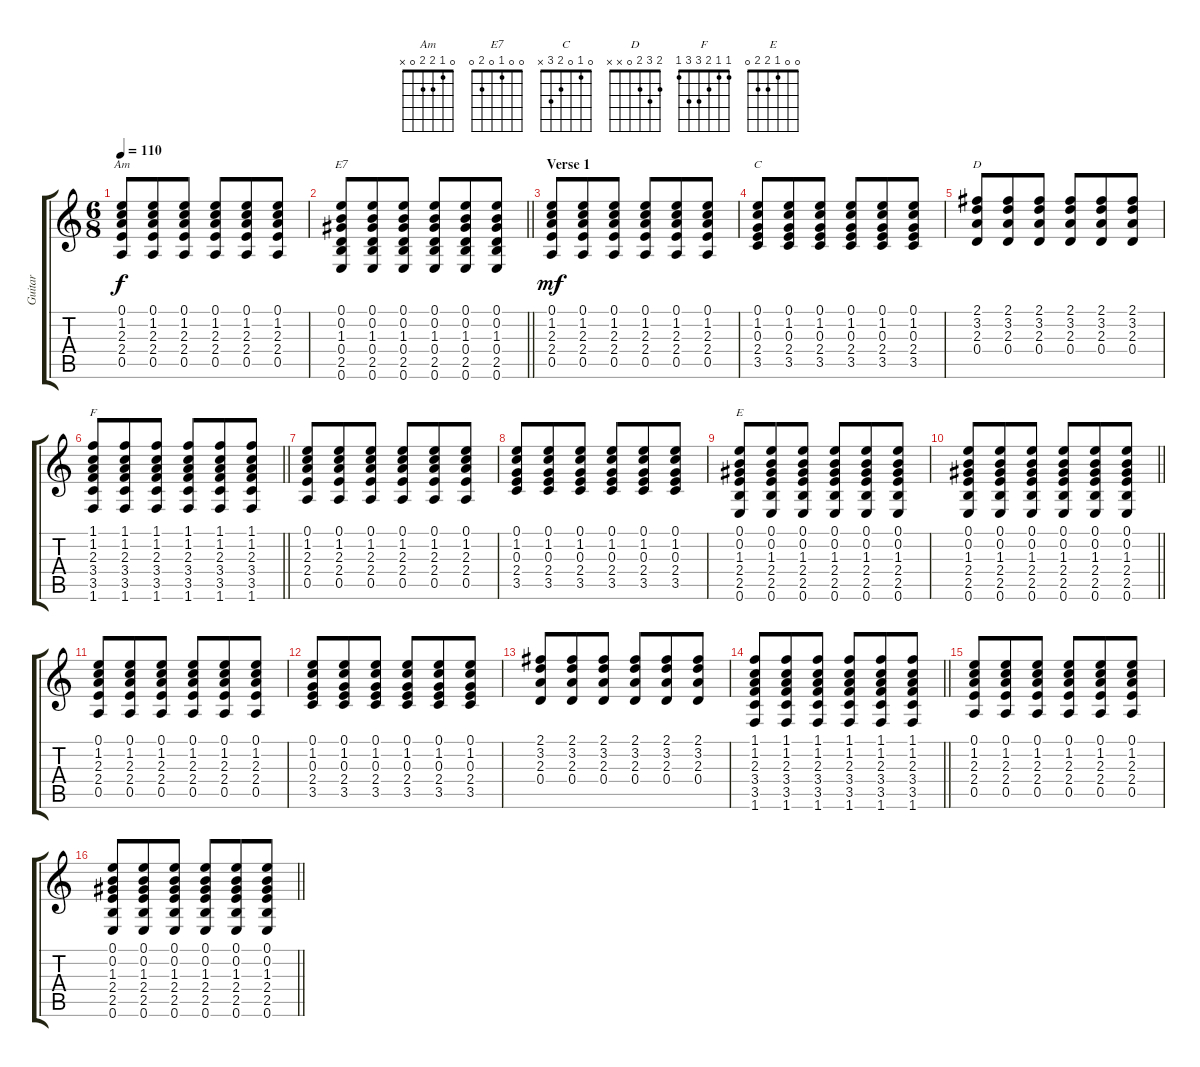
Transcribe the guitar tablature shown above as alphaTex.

\track ("Guitar" "Guitar") {instrument overdrivenguitar}
\staff {score tabs}
\tuning (E4 B3 G3 D3 A2 E2) {hide}
\chord ("Am" 0 1 2 2 0 x)
\chord ("E7" 0 0 1 0 2 0)
\chord ("C" 0 1 0 2 3 x)
\chord ("D" 2 3 2 0 x x)
\chord ("F" 1 1 2 3 3 1)
\chord ("E" 0 0 1 2 2 0)
\ts (6 8)
\tempo 110
\clef g2
\ks c
(0.1 1.2 2.3 2.4 0.5).8{ch "Am" dy f} (0.1 1.2 2.3 2.4 0.5).8 (0.1 1.2 2.3 2.4 0.5).8 (0.1 1.2 2.3 2.4 0.5).8 (0.1 1.2 2.3 2.4 0.5).8 (0.1 1.2 2.3 2.4 0.5).8 |
\barLineRight lightlight
(0.1 0.2 1.3 0.4 2.5 0.6).8{ch "E7"} (0.1 0.2 1.3 0.4 2.5 0.6).8 (0.1 0.2 1.3 0.4 2.5 0.6).8 (0.1 0.2 1.3 0.4 2.5 0.6).8 (0.1 0.2 1.3 0.4 2.5 0.6).8 (0.1 0.2 1.3 0.4 2.5 0.6).8 |
\section ("" "Verse 1")
(0.1 1.2 2.3 2.4 0.5).8{dy mf} (0.1 1.2 2.3 2.4 0.5).8 (0.1 1.2 2.3 2.4 0.5).8 (0.1 1.2 2.3 2.4 0.5).8 (0.1 1.2 2.3 2.4 0.5).8 (0.1 1.2 2.3 2.4 0.5).8 |
(0.1 1.2 0.3 2.4 3.5).8{ch "C"} (0.1 1.2 0.3 2.4 3.5).8 (0.1 1.2 0.3 2.4 3.5).8 (0.1 1.2 0.3 2.4 3.5).8 (0.1 1.2 0.3 2.4 3.5).8 (0.1 1.2 0.3 2.4 3.5).8 |
(2.1 3.2 2.3 0.4).8{ch "D"} (2.1 3.2 2.3 0.4).8 (2.1 3.2 2.3 0.4).8 (2.1 3.2 2.3 0.4).8 (2.1 3.2 2.3 0.4).8 (2.1 3.2 2.3 0.4).8 |
\barLineRight lightlight
(1.1 1.2 2.3 3.4 3.5 1.6).8{ch "F"} (1.1 1.2 2.3 3.4 3.5 1.6).8 (1.1 1.2 2.3 3.4 3.5 1.6).8 (1.1 1.2 2.3 3.4 3.5 1.6).8 (1.1 1.2 2.3 3.4 3.5 1.6).8 (1.1 1.2 2.3 3.4 3.5 1.6).8 |
\section ("" "")
(0.1 1.2 2.3 2.4 0.5).8 (0.1 1.2 2.3 2.4 0.5).8 (0.1 1.2 2.3 2.4 0.5).8 (0.1 1.2 2.3 2.4 0.5).8 (0.1 1.2 2.3 2.4 0.5).8 (0.1 1.2 2.3 2.4 0.5).8 |
(0.1 1.2 0.3 2.4 3.5).8 (0.1 1.2 0.3 2.4 3.5).8 (0.1 1.2 0.3 2.4 3.5).8 (0.1 1.2 0.3 2.4 3.5).8 (0.1 1.2 0.3 2.4 3.5).8 (0.1 1.2 0.3 2.4 3.5).8 |
(0.1 0.2 1.3 2.4 2.5 0.6).8{ch "E"} (0.1 0.2 1.3 2.4 2.5 0.6).8 (0.1 0.2 1.3 2.4 2.5 0.6).8 (0.1 0.2 1.3 2.4 2.5 0.6).8 (0.1 0.2 1.3 2.4 2.5 0.6).8 (0.1 0.2 1.3 2.4 2.5 0.6).8 |
\barLineRight lightlight
(0.1 0.2 1.3 2.4 2.5 0.6).8 (0.1 0.2 1.3 2.4 2.5 0.6).8 (0.1 0.2 1.3 2.4 2.5 0.6).8 (0.1 0.2 1.3 2.4 2.5 0.6).8 (0.1 0.2 1.3 2.4 2.5 0.6).8 (0.1 0.2 1.3 2.4 2.5 0.6).8 |
\section ("" "")
(0.1 1.2 2.3 2.4 0.5).8 (0.1 1.2 2.3 2.4 0.5).8 (0.1 1.2 2.3 2.4 0.5).8 (0.1 1.2 2.3 2.4 0.5).8 (0.1 1.2 2.3 2.4 0.5).8 (0.1 1.2 2.3 2.4 0.5).8 |
(0.1 1.2 0.3 2.4 3.5).8 (0.1 1.2 0.3 2.4 3.5).8 (0.1 1.2 0.3 2.4 3.5).8 (0.1 1.2 0.3 2.4 3.5).8 (0.1 1.2 0.3 2.4 3.5).8 (0.1 1.2 0.3 2.4 3.5).8 |
(2.1 3.2 2.3 0.4).8 (2.1 3.2 2.3 0.4).8 (2.1 3.2 2.3 0.4).8 (2.1 3.2 2.3 0.4).8 (2.1 3.2 2.3 0.4).8 (2.1 3.2 2.3 0.4).8 |
\barLineRight lightlight
(1.1 1.2 2.3 3.4 3.5 1.6).8 (1.1 1.2 2.3 3.4 3.5 1.6).8 (1.1 1.2 2.3 3.4 3.5 1.6).8 (1.1 1.2 2.3 3.4 3.5 1.6).8 (1.1 1.2 2.3 3.4 3.5 1.6).8 (1.1 1.2 2.3 3.4 3.5 1.6).8 |
\section ("" "")
(0.1 1.2 2.3 2.4 0.5).8 (0.1 1.2 2.3 2.4 0.5).8 (0.1 1.2 2.3 2.4 0.5).8 (0.1 1.2 2.3 2.4 0.5).8 (0.1 1.2 2.3 2.4 0.5).8 (0.1 1.2 2.3 2.4 0.5).8 |
\barLineRight lightlight
(0.1 0.2 1.3 2.4 2.5 0.6).8 (0.1 0.2 1.3 2.4 2.5 0.6).8 (0.1 0.2 1.3 2.4 2.5 0.6).8 (0.1 0.2 1.3 2.4 2.5 0.6).8 (0.1 0.2 1.3 2.4 2.5 0.6).8 (0.1 0.2 1.3 2.4 2.5 0.6).8
